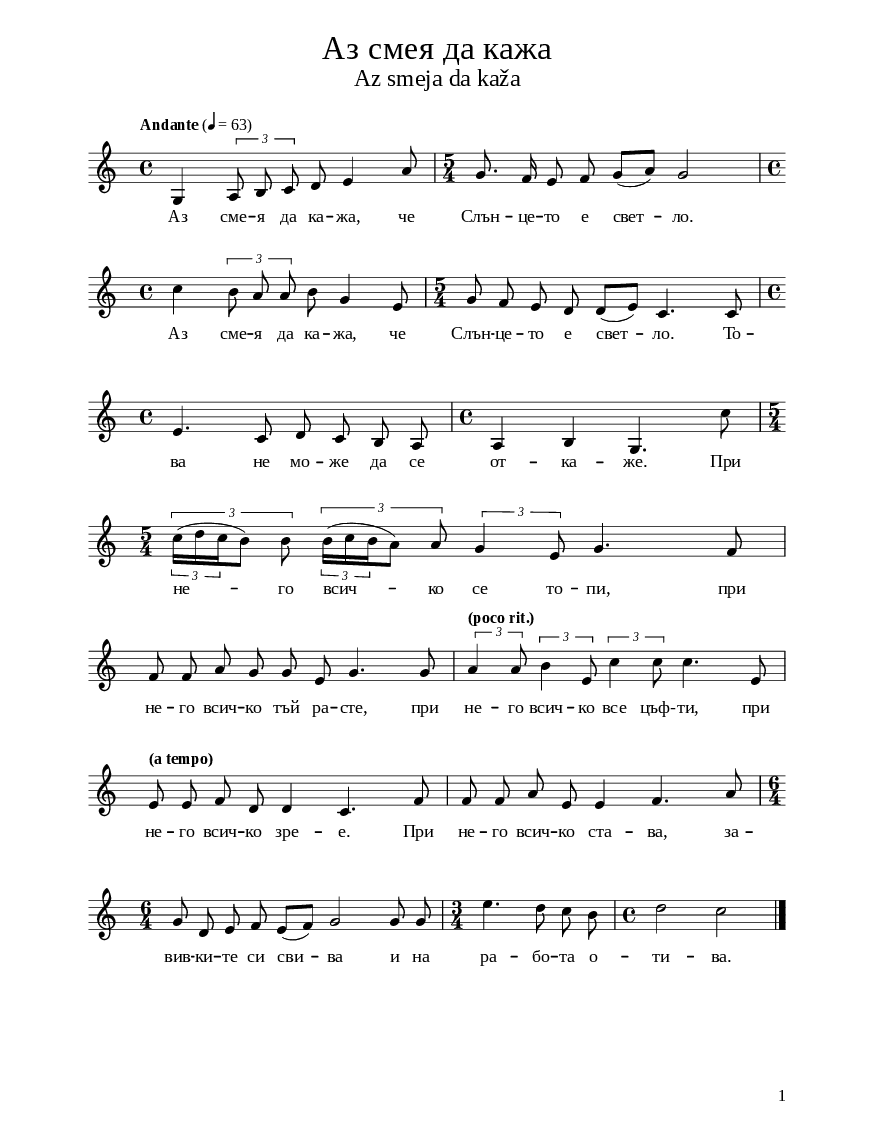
\version "2.24.2"

% include paper part and global functions
\include "include/globals.ily"

\bookpart {
  \label #'ref109
  \tocItem \markup "Аз смея да кажа – Az smeja da kaža"
  \include "include/bookpart-paper.ily"
  \score {
    \include "include/score-layout.ily"


    \new Voice \relative c' {
      \clef treble
      \key c \major
      \time 4/4
      \tempoFunc "Andante" 4 "63"
      \autoBeamOff
      g4 \tuplet 3/2 {  a8   b8   c8  }  d8   e4   a8 | \time 5/4  | g8.   f16   e8   f8   g8 ( [ a8 ) ]   g2 \break |

      \time 4/4  | c4 \tuplet 3/2 {  b8   a8   a8  } b8   g4   e8 | \time 5/4  | g8   f8   e8   d8   d8 ( [ e8 ) ]   c4.   c8 \break |

      \time 4/4  | e4.   c8   d8   c8   b8  a8 |   \time 4/4   a4   b4   g4.   c'8  | \time 5/4 \break

      \tweak direction #up \tuplet 3/2 { \once \override Slur.positions = #'(1 . 1) \tuplet 3/2 { c16 ([ d16  c16 } b8]) b8 }

      \tweak direction #up \tuplet 3/2 { \once \override Slur.positions = #'(1.05 . 0.1) \tuplet 3/2 { b16 [( c16  b16 } a8 )] a8 }

      \tuplet 3/2 { g4 e8 } g4. f8 \break


      f8   f8   a8   g8   g8 e8   g4. g8 | \tempo "(poco rit.)"  \tuplet 3/2 { a4 a8 } \tuplet 3/2 { b4 e,8 } \tweak direction #up \tuplet 3/2 { c'4 c8 } c4. e,8 \break

      \tempo "(a tempo)" e8 e8   f8 d8   d4   c4.   f8 f8   f8   a8   e8   e4 f4.   a8 \break

      \time 6/4   g8   d8   e8   f8   e8 ( [ f8 ) ]   g2   g8   g8 \time 3/4 e'4. d8 c8 b8 \time 4/4 d2 c2 \bar "|." \break

    }

    \addlyrics {

      Аз сме -- я да ка -- жа, че Слън
      -- це -- то е свет -- ло. Аз сме
      -- я да ка -- жа, че Слън -- це --
      то е свет -- ло. То -- ва не
      мо -- же да се от -- ка -- же. При
      не --   го всич  --
      ко се то -- пи, при не -- го
      всич -- ко тъй ра -- сте, при не --
      го всич -- ко все "цъф-" -- ти, при
      не -- го всич -- ко зре -- е. При
      не -- го всич -- ко ста -- ва, за --
      вив -- ки -- те си сви -- ва и
      на ра -- бо -- та о -- ти -- ва.


    }

    \header {
      title = \titleFunc "Аз смея да кажа" "Az smeja da kaža"
    }

    \midi{}

  } % score

  %\markup \dc-one "D.C. al Fine"
  %

  % include foreign translation(s) of the song

  \pageBreak
  

} % bookpart
